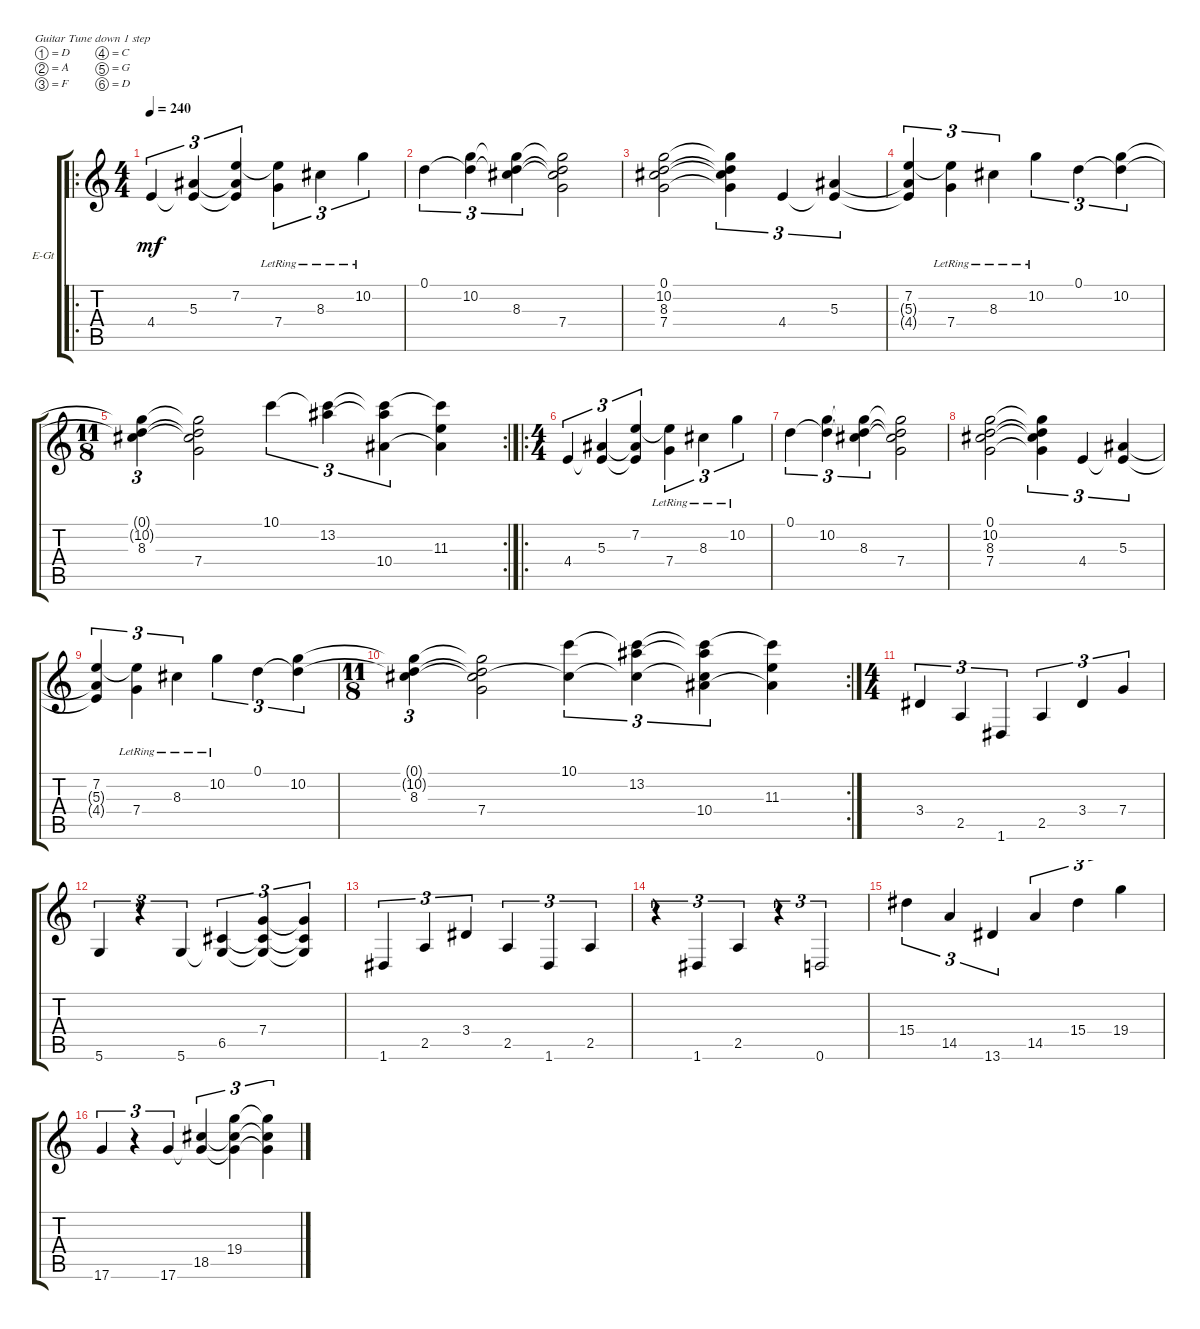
\defaultSystemsLayout 4
\bracketExtendMode groupsimilarinstruments
\firstSystemTrackNameOrientation horizontal
\otherSystemsTrackNameOrientation horizontal
\track ("Electric Guitar" "E-Gt") {instrument distortionguitar}
\staff {score tabs}
\tuning (D4 A3 F3 C3 G2 D2)
\ro
\ts (4 4)
\tempo 240
\clef g2
\ks c
4.4.4{tu (3 2) dy mf instrument distortionguitar} (5.3 4.4{t}).4{tu (3 2)} (7.2 5.3{t} 4.4{t}).4{tu (3 2)} (7.4{lr} 7.2{t}).4{tu (3 2)} 8.3{lr}.4{tu (3 2)} 10.2{lr}.4{tu (3 2)} |
0.1.4{tu (3 2)} (10.2 0.1{t}).4{tu (3 2)} (8.3 0.1{t} 10.2{t}).4{tu (3 2)} (7.4 0.1{t} 10.2{t} 8.3{t}).2 |
(10.2 8.3 7.4 0.1).2 (7.4{t} 8.3{t} 10.2{t} 0.1{t}).4{tu (3 2)} 4.4.4{tu (3 2)} (5.3 4.4{t}).4{tu (3 2)} |
(7.2 5.3{t} 4.4{t}).4{tu (3 2)} (7.4{lr} 7.2{t}).4{tu (3 2)} 8.3{lr}.4{tu (3 2)} 10.2{lr}.4{tu (3 2)} 0.1.4{tu (3 2)} (10.2 0.1{t}).4{tu (3 2)} |
\rc 2
\ts (11 8)
(8.3 0.1{t} 10.2{t}).4{tu (3 2)} (7.4 0.1{t} 10.2{t} 8.3{t}).2 10.1.4{tu (3 2)} (13.2 10.1{t}).4{tu (3 2)} (13.2{t} 10.1{t} 10.4).4{tu (3 2)} (11.3 10.1{t} 10.4{t}).4 |
\ro
\ts (4 4)
4.4.4{tu (3 2)} (5.3 4.4{t}).4{tu (3 2)} (7.2 5.3{t} 4.4{t}).4{tu (3 2)} (7.4{lr} 7.2{t}).4{tu (3 2)} 8.3{lr}.4{tu (3 2)} 10.2{lr}.4{tu (3 2)} |
0.1.4{tu (3 2)} (10.2 0.1{t}).4{tu (3 2)} (8.3 0.1{t} 10.2{t}).4{tu (3 2)} (7.4 0.1{t} 10.2{t} 8.3{t}).2 |
(10.2 8.3 7.4 0.1).2 (7.4{t} 8.3{t} 10.2{t} 0.1{t}).4{tu (3 2)} 4.4.4{tu (3 2)} (5.3 4.4{t}).4{tu (3 2)} |
(7.2 5.3{t} 4.4{t}).4{tu (3 2)} (7.4{lr} 7.2{t}).4{tu (3 2)} 8.3{lr}.4{tu (3 2)} 10.2{lr}.4{tu (3 2)} 0.1.4{tu (3 2)} (10.2 0.1{t}).4{tu (3 2)} |
\rc 2
\ts (11 8)
(8.3 0.1{t} 10.2{t}).4{tu (3 2)} (7.4 0.1{t} 10.2{t} 8.3{t}).2 (10.1 8.3{t}).4{tu (3 2)} (13.2 10.1{t} 8.3{t}).4{tu (3 2)} (13.2{t} 10.1{t} 10.4 8.3{t}).4{tu (3 2)} (11.3 10.1{t} 10.4{t}).4 |
\ts (4 4)
3.4.4{tu (3 2)} 2.5.4{tu (3 2)} 1.6.4{tu (3 2)} 2.5.4{tu (3 2)} 3.4.4{tu (3 2)} 7.4.4{tu (3 2)} |
5.6.4{tu (3 2)} r.4{tu (3 2)} 5.6.4{tu (3 2)} (6.5 5.6{t}).4{tu (3 2)} (7.4 5.6{t} 6.5{t}).4{tu (3 2)} (7.4{t} 6.5{t} 5.6{t}).4{tu (3 2)} |
1.6.4{tu (3 2)} 2.5.4{tu (3 2)} 3.4.4{tu (3 2)} 2.5.4{tu (3 2)} 1.6.4{tu (3 2)} 2.5.4{tu (3 2)} |
r.4{tu (3 2)} 1.6.4{tu (3 2)} 2.5.4{tu (3 2)} r.4{tu (3 2)} 0.6.2{tu (3 2)} |
15.4.4{tu (3 2)} 14.5.4{tu (3 2)} 13.6.4{tu (3 2)} 14.5.4{tu (3 2)} 15.4.4{tu (3 2)} 19.4.4{tu (3 2)} |
17.6.4{tu (3 2)} r.4{tu (3 2)} 17.6.4{tu (3 2)} (18.5 17.6{t}).4{tu (3 2)} (19.4 18.5{t} 17.6{t}).4{tu (3 2)} (19.4{t} 18.5{t} 17.6{t}).4{tu (3 2)}
